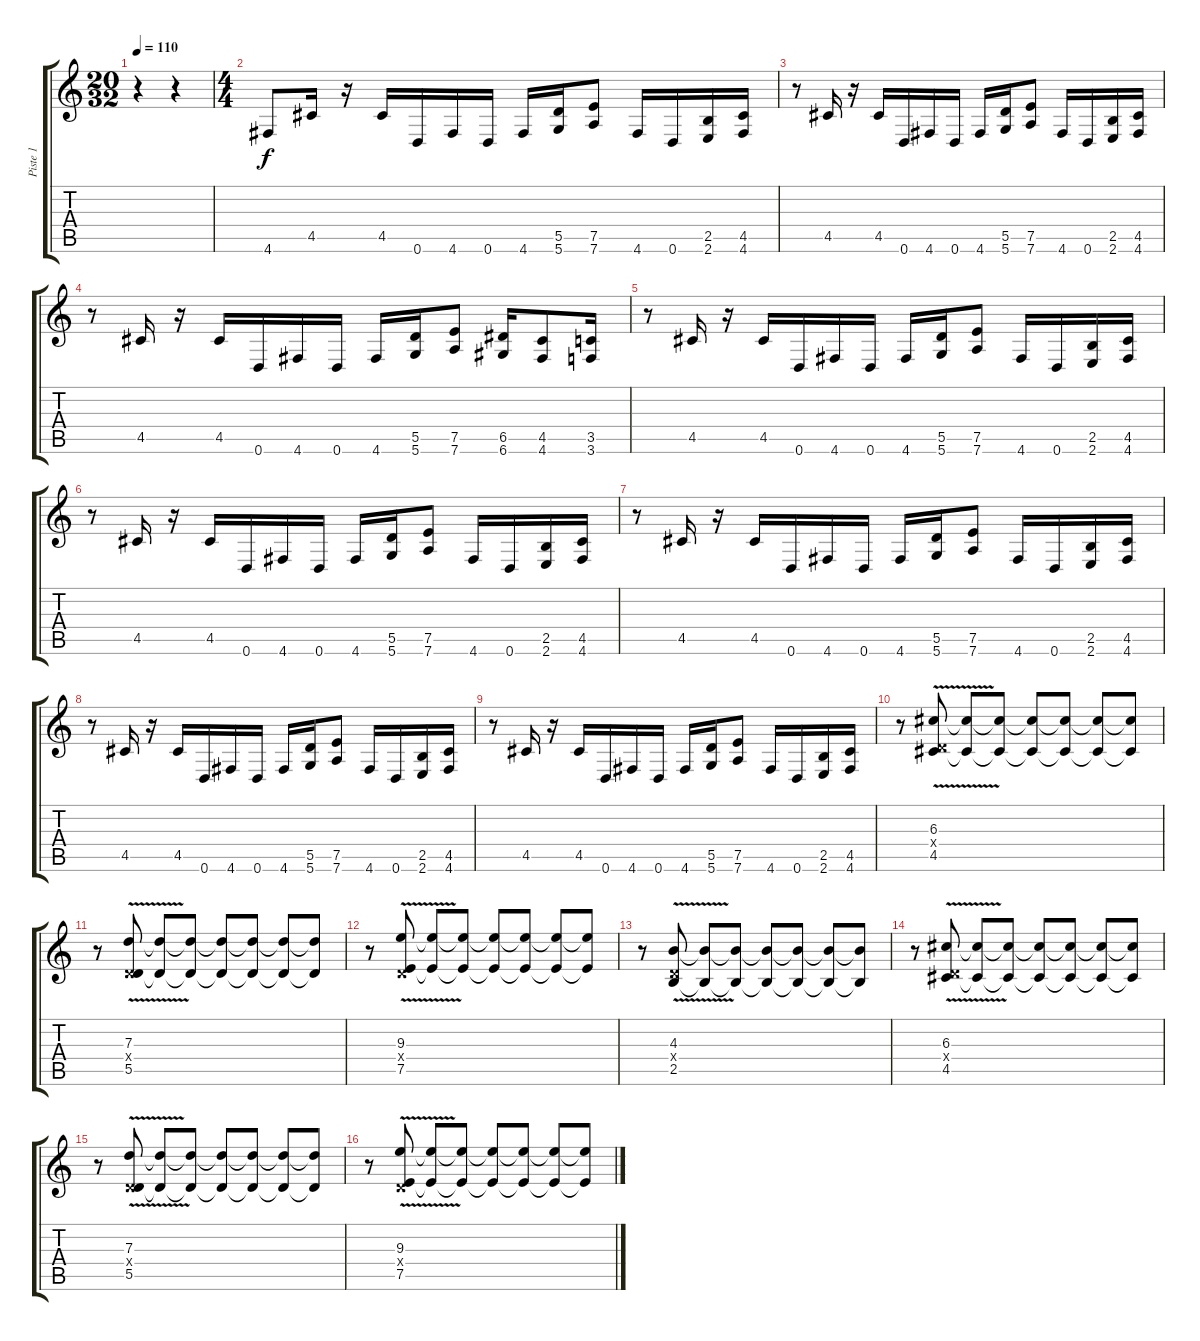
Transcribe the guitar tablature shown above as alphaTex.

\track ("Piste 1" "Piste 1") {instrument distortionguitar}
\staff {score tabs}
\tuning (E4 B3 G3 D3 A2 D2) {hide}
\ts (20 32)
\tempo 110
\clef g2
\ks c
r.4{dy f instrument distortionguitar} r.4 |
\ts (4 4)
4.6.8 4.5.16 r.16 4.5.16 0.6.16 4.6.16 0.6.16 4.6.16 (5.5 5.6).16 (7.5 7.6).8 4.6.16 0.6.16 (2.5 2.6).16 (4.5 4.6).16 |
r.8 4.5.16 r.16 4.5.16 0.6.16 4.6.16 0.6.16 4.6.16 (5.5 5.6).16 (7.5 7.6).8 4.6.16 0.6.16 (2.5 2.6).16 (4.5 4.6).16 |
r.8 4.5.16 r.16 4.5.16 0.6.16 4.6.16 0.6.16 4.6.16 (5.5 5.6).16 (7.5 7.6).8 (6.5 6.6).16 (4.5 4.6).8 (3.5 3.6).16 |
r.8 4.5.16 r.16 4.5.16 0.6.16 4.6.16 0.6.16 4.6.16 (5.5 5.6).16 (7.5 7.6).8 4.6.16 0.6.16 (2.5 2.6).16 (4.5 4.6).16 |
r.8 4.5.16 r.16 4.5.16 0.6.16 4.6.16 0.6.16 4.6.16 (5.5 5.6).16 (7.5 7.6).8 4.6.16 0.6.16 (2.5 2.6).16 (4.5 4.6).16 |
r.8 4.5.16 r.16 4.5.16 0.6.16 4.6.16 0.6.16 4.6.16 (5.5 5.6).16 (7.5 7.6).8 4.6.16 0.6.16 (2.5 2.6).16 (4.5 4.6).16 |
r.8 4.5.16 r.16 4.5.16 0.6.16 4.6.16 0.6.16 4.6.16 (5.5 5.6).16 (7.5 7.6).8 4.6.16 0.6.16 (2.5 2.6).16 (4.5 4.6).16 |
r.8 4.5.16 r.16 4.5.16 0.6.16 4.6.16 0.6.16 4.6.16 (5.5 5.6).16 (7.5 7.6).8 4.6.16 0.6.16 (2.5 2.6).16 (4.5 4.6).16 |
r.8 (6.3{v} 0.4{x} 4.5{v}).8 (6.3{t} 4.5{t}).8 (6.3{t} 4.5{t}).8 (6.3{t} 4.5{t}).8 (6.3{t} 4.5{t}).8 (6.3{t} 4.5{t}).8 (6.3{t} 4.5{t}).8 |
r.8 (7.3{v} 0.4{x} 5.5{v}).8 (7.3{t} 5.5{t}).8 (7.3{t} 5.5{t}).8 (7.3{t} 5.5{t}).8 (7.3{t} 5.5{t}).8 (7.3{t} 5.5{t}).8 (7.3{t} 5.5{t}).8 |
r.8 (9.3{v} 0.4{x} 7.5{v}).8 (9.3{t} 7.5{t}).8 (9.3{t} 7.5{t}).8 (9.3{t} 7.5{t}).8 (9.3{t} 7.5{t}).8 (9.3{t} 7.5{t}).8 (9.3{t} 7.5{t}).8 |
r.8 (4.3{v} 0.4{x} 2.5{v}).8 (4.3{t} 2.5{t}).8 (4.3{t} 2.5{t}).8 (4.3{t} 2.5{t}).8 (4.3{t} 2.5{t}).8 (4.3{t} 2.5{t}).8 (4.3{t} 2.5{t}).8 |
r.8 (6.3{v} 0.4{x} 4.5{v}).8 (6.3{t} 4.5{t}).8 (6.3{t} 4.5{t}).8 (6.3{t} 4.5{t}).8 (6.3{t} 4.5{t}).8 (6.3{t} 4.5{t}).8 (6.3{t} 4.5{t}).8 |
r.8 (7.3{v} 0.4{x} 5.5{v}).8 (7.3{t} 5.5{t}).8 (7.3{t} 5.5{t}).8 (7.3{t} 5.5{t}).8 (7.3{t} 5.5{t}).8 (7.3{t} 5.5{t}).8 (7.3{t} 5.5{t}).8 |
r.8 (9.3{v} 0.4{x} 7.5{v}).8 (9.3{t} 7.5{t}).8 (9.3{t} 7.5{t}).8 (9.3{t} 7.5{t}).8 (9.3{t} 7.5{t}).8 (9.3{t} 7.5{t}).8 (9.3{t} 7.5{t}).8
